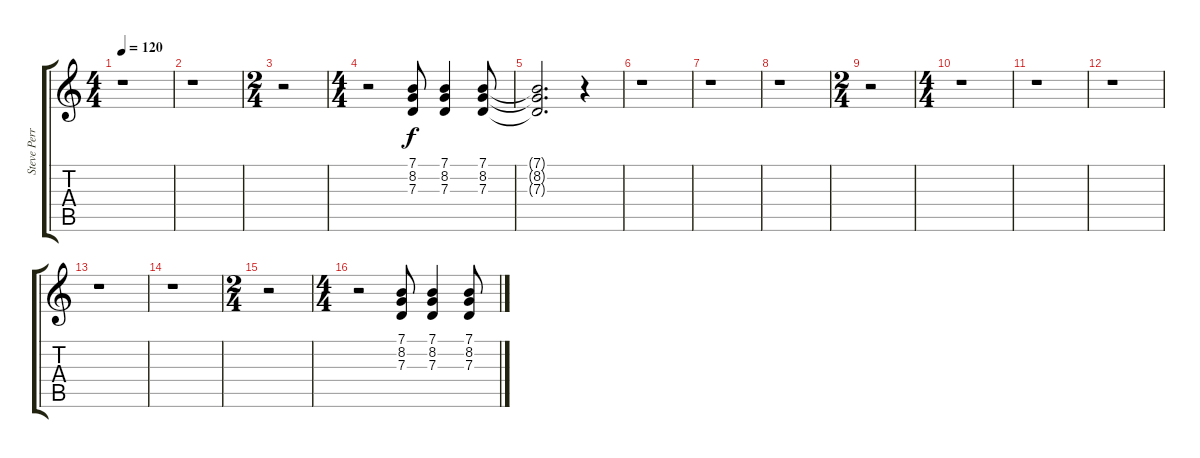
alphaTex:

\track ("Steve Perry" "Steve Perr") {instrument synthvoice}
\staff {score tabs}
\tuning (E4 B3 G3 D3 A2 E2) {hide}
\ts (4 4)
\tempo 120
\clef g2
\ks c
r.1{dy f} |
r.1 |
\ts (2 4)
r.2 |
\ts (4 4)
r.2 (7.1 8.2 7.3).8 (7.1 8.2 7.3).4 (7.1 8.2 7.3).8 |
(7.1{t} 8.2{t} 7.3{t}).2{d} r.4 |
r.1 |
r.1 |
r.1 |
\ts (2 4)
r.2 |
\ts (4 4)
r.1 |
r.1 |
r.1 |
r.1 |
r.1 |
\ts (2 4)
r.2 |
\ts (4 4)
r.2 (7.1 8.2 7.3).8 (7.1 8.2 7.3).4 (7.1 8.2 7.3).8
